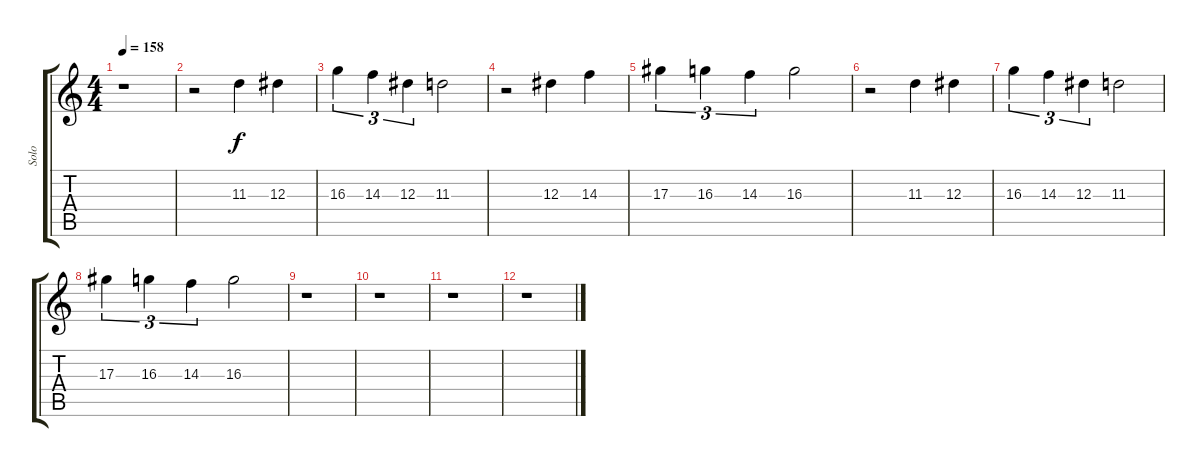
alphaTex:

\track ("Solo" "Solo") {instrument distortionguitar}
\staff {score tabs}
\tuning (C4 G3 Eb3 Bb2 F2 C2) {hide}
\ts (4 4)
\tempo 158
\clef g2
\ks c
r.1{dy f} |
r.2 11.3.4 12.3.4 |
16.3.4{tu (3 2)} 14.3.4{tu (3 2)} 12.3.4{tu (3 2)} 11.3.2 |
r.2 12.3.4 14.3.4 |
17.3.4{tu (3 2)} 16.3.4{tu (3 2)} 14.3.4{tu (3 2)} 16.3.2 |
r.2 11.3.4 12.3.4 |
16.3.4{tu (3 2)} 14.3.4{tu (3 2)} 12.3.4{tu (3 2)} 11.3.2 |
17.3.4{tu (3 2)} 16.3.4{tu (3 2)} 14.3.4{tu (3 2)} 16.3.2 |
r.1 |
r.1 |
r.1 |
r.1
